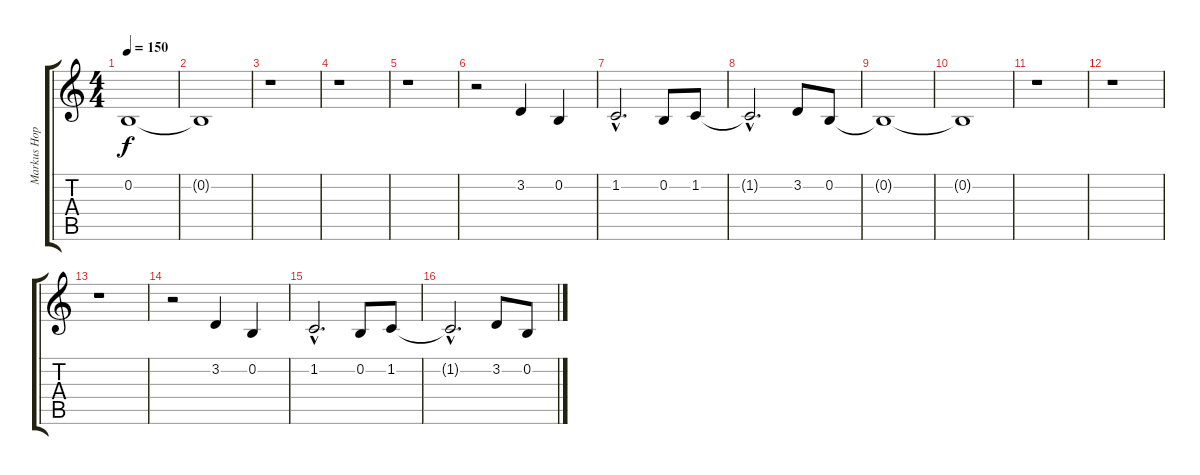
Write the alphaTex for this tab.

\track ("Markus Hoppus - Vocals II" "Markus Hop") {instrument lead7fifths}
\staff {score tabs}
\tuning (E4 B3 G3 D3 A2 E2) {hide}
\ts (4 4)
\tempo 150
\clef g2
\ks c
0.2{t}.1{dy f} |
0.2{t}.1 |
r.1 |
r.1 |
r.1 |
r.2 3.2.4 0.2.4 |
1.2{hac}.2{d} 0.2.8 1.2.8 |
1.2{hac t}.2{d} 3.2.8 0.2.8 |
0.2{t}.1 |
0.2{t}.1 |
r.1 |
r.1 |
r.1 |
r.2 3.2.4 0.2.4 |
1.2{hac}.2{d} 0.2.8 1.2.8 |
1.2{hac t}.2{d} 3.2.8 0.2.8
